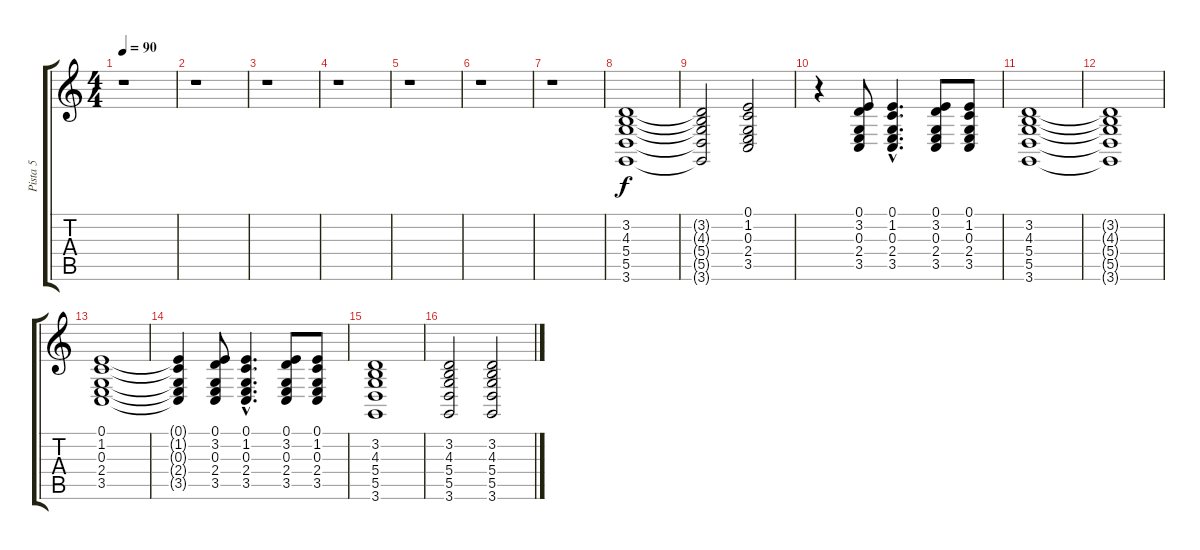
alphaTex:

\track ("Pista 5" "Pista 5") {instrument stringensemble1}
\staff {score tabs}
\tuning (E4 B3 G3 D3 A2 E2) {hide}
\ts (4 4)
\tempo 90
\clef g2
\ks c
r.1{dy f} |
r.1 |
r.1 |
r.1 |
r.1 |
r.1 |
r.1 |
(3.2 4.3 5.4 5.5 3.6).1 |
(3.2{t} 4.3{t} 5.4{t} 5.5{t} 3.6{t}).2 (0.1 1.2 0.3 2.4 3.5).2 |
r.4 (0.1 3.2 0.3 2.4 3.5).8 (0.1{hac} 1.2{hac} 0.3{hac} 2.4{hac} 3.5{hac}).4{d} (0.1 3.2 0.3 2.4 3.5).8 (0.1 1.2 0.3 2.4 3.5).8 |
(3.2 4.3 5.4 5.5 3.6).1 |
(3.2{t} 4.3{t} 5.4{t} 5.5{t} 3.6{t}).1 |
(0.1 1.2 0.3 2.4 3.5).1 |
(0.1{t} 1.2{t} 0.3{t} 2.4{t} 3.5{t}).4 (0.1 3.2 0.3 2.4 3.5).8 (0.1{hac} 1.2{hac} 0.3{hac} 2.4{hac} 3.5{hac}).4{d volume 8 instrument stringensemble1} (0.1 3.2 0.3 2.4 3.5).8{volume 7} (0.1 1.2 0.3 2.4 3.5).8 |
(3.2 4.3 5.4 5.5 3.6).1{volume 6 instrument stringensemble1} |
(3.2 4.3 5.4 5.5 3.6).2{volume 5 instrument stringensemble1} (3.2 4.3 5.4 5.5 3.6).2
